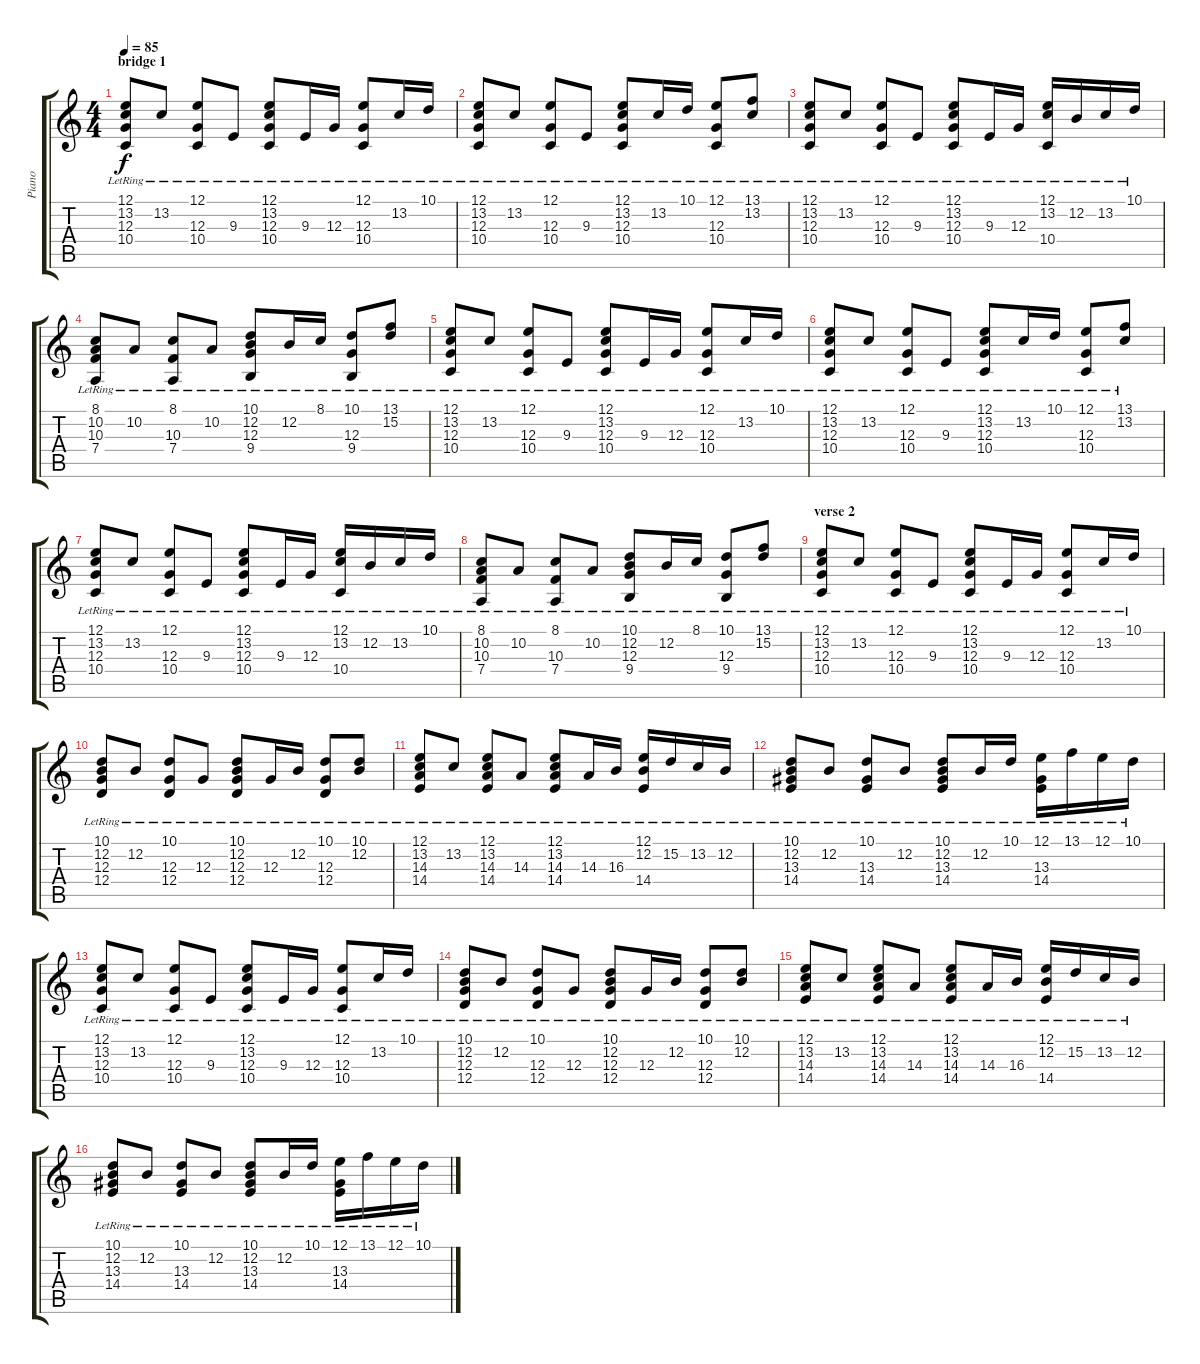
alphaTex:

\track ("Piano" "Piano") {instrument brightacousticpiano}
\staff {score tabs}
\tuning (E4 B3 G3 D3 A2 E2) {hide}
\ts (4 4)
\section ("" "bridge 1")
\tempo 85
\clef g2
\ks c
(12.1{lr} 13.2{lr} 12.3{lr} 10.4{lr}).8{dy f} 13.2{lr}.8 (12.1{lr} 12.3{lr} 10.4{lr}).8 9.3{lr}.8 (12.1{lr} 13.2{lr} 12.3{lr} 10.4{lr}).8 9.3{lr}.16 12.3{lr}.16 (12.1{lr} 12.3{lr} 10.4{lr}).8 13.2{lr}.16 10.1{lr}.16 |
(12.1{lr} 13.2{lr} 12.3{lr} 10.4{lr}).8 13.2{lr}.8 (12.1{lr} 12.3{lr} 10.4{lr}).8 9.3{lr}.8 (12.1{lr} 13.2{lr} 12.3{lr} 10.4{lr}).8 13.2{lr}.16 10.1{lr}.16 (12.1{lr} 12.3{lr} 10.4{lr}).8 (13.1{lr} 13.2{lr}).8 |
(12.1{lr} 13.2{lr} 12.3{lr} 10.4{lr}).8 13.2{lr}.8 (12.1{lr} 12.3{lr} 10.4{lr}).8 9.3{lr}.8 (12.1{lr} 13.2{lr} 12.3{lr} 10.4{lr}).8 9.3{lr}.16 12.3{lr}.16 (12.1{lr} 13.2{lr} 10.4{lr}).16 12.2{lr}.16 13.2{lr}.16 10.1{lr}.16 |
(8.1{lr} 10.2{lr} 10.3{lr} 7.4{lr}).8 10.2{lr}.8 (8.1{lr} 10.3{lr} 7.4{lr}).8 10.2{lr}.8 (10.1{lr} 12.2{lr} 12.3{lr} 9.4{lr}).8 12.2{lr}.16 8.1{lr}.16 (10.1{lr} 12.3{lr} 9.4{lr}).8 (13.1{lr} 15.2{lr}).8 |
(12.1{lr} 13.2{lr} 12.3{lr} 10.4{lr}).8 13.2{lr}.8 (12.1{lr} 12.3{lr} 10.4{lr}).8 9.3{lr}.8 (12.1{lr} 13.2{lr} 12.3{lr} 10.4{lr}).8 9.3{lr}.16 12.3{lr}.16 (12.1{lr} 12.3{lr} 10.4{lr}).8 13.2{lr}.16 10.1{lr}.16 |
(12.1{lr} 13.2{lr} 12.3{lr} 10.4{lr}).8 13.2{lr}.8 (12.1{lr} 12.3{lr} 10.4{lr}).8 9.3{lr}.8 (12.1{lr} 13.2{lr} 12.3{lr} 10.4{lr}).8 13.2{lr}.16 10.1{lr}.16 (12.1{lr} 12.3{lr} 10.4{lr}).8 (13.1{lr} 13.2{lr}).8 |
(12.1{lr} 13.2{lr} 12.3{lr} 10.4{lr}).8 13.2{lr}.8 (12.1{lr} 12.3{lr} 10.4{lr}).8 9.3{lr}.8 (12.1{lr} 13.2{lr} 12.3{lr} 10.4{lr}).8 9.3{lr}.16 12.3{lr}.16 (12.1{lr} 13.2{lr} 10.4{lr}).16 12.2{lr}.16 13.2{lr}.16 10.1{lr}.16 |
(8.1{lr} 10.2{lr} 10.3{lr} 7.4{lr}).8 10.2{lr}.8 (8.1{lr} 10.3{lr} 7.4{lr}).8 10.2{lr}.8 (10.1{lr} 12.2{lr} 12.3{lr} 9.4{lr}).8 12.2{lr}.16 8.1{lr}.16 (10.1{lr} 12.3{lr} 9.4{lr}).8 (13.1{lr} 15.2{lr}).8 |
\section ("" "verse 2")
(12.1{lr} 13.2{lr} 12.3{lr} 10.4{lr}).8 13.2{lr}.8 (12.1{lr} 12.3{lr} 10.4{lr}).8 9.3{lr}.8 (12.1{lr} 13.2{lr} 12.3{lr} 10.4{lr}).8 9.3{lr}.16 12.3{lr}.16 (12.1{lr} 12.3{lr} 10.4{lr}).8 13.2{lr}.16 10.1{lr}.16 |
(10.1{lr} 12.2{lr} 12.3{lr} 12.4{lr}).8 12.2{lr}.8 (10.1{lr} 12.3{lr} 12.4{lr}).8 12.3{lr}.8 (10.1{lr} 12.2{lr} 12.3{lr} 12.4{lr}).8 12.3{lr}.16 12.2{lr}.16 (10.1{lr} 12.3{lr} 12.4{lr}).8 (10.1{lr} 12.2{lr}).8 |
(12.1{lr} 13.2{lr} 14.3{lr} 14.4{lr}).8 13.2{lr}.8 (12.1{lr} 13.2{lr} 14.3{lr} 14.4{lr}).8 14.3{lr}.8 (12.1{lr} 13.2{lr} 14.3{lr} 14.4{lr}).8 14.3{lr}.16 16.3{lr}.16 (12.1{lr} 12.2{lr} 14.4{lr}).16 15.2{lr}.16 13.2{lr}.16 12.2{lr}.16 |
(10.1{lr} 12.2{lr} 13.3{lr} 14.4{lr}).8 12.2{lr}.8 (10.1{lr} 13.3{lr} 14.4{lr}).8 12.2{lr}.8 (10.1{lr} 12.2{lr} 13.3{lr} 14.4{lr}).8 12.2{lr}.16 10.1{lr}.16 (12.1{lr} 13.3{lr} 14.4{lr}).16 13.1{lr}.16 12.1{lr}.16 10.1{lr}.16 |
(12.1{lr} 13.2{lr} 12.3{lr} 10.4{lr}).8 13.2{lr}.8 (12.1{lr} 12.3{lr} 10.4{lr}).8 9.3{lr}.8 (12.1{lr} 13.2{lr} 12.3{lr} 10.4{lr}).8 9.3{lr}.16 12.3{lr}.16 (12.1{lr} 12.3{lr} 10.4{lr}).8 13.2{lr}.16 10.1{lr}.16 |
(10.1{lr} 12.2{lr} 12.3{lr} 12.4{lr}).8 12.2{lr}.8 (10.1{lr} 12.3{lr} 12.4{lr}).8 12.3{lr}.8 (10.1{lr} 12.2{lr} 12.3{lr} 12.4{lr}).8 12.3{lr}.16 12.2{lr}.16 (10.1{lr} 12.3{lr} 12.4{lr}).8 (10.1{lr} 12.2{lr}).8 |
(12.1{lr} 13.2{lr} 14.3{lr} 14.4{lr}).8 13.2{lr}.8 (12.1{lr} 13.2{lr} 14.3{lr} 14.4{lr}).8 14.3{lr}.8 (12.1{lr} 13.2{lr} 14.3{lr} 14.4{lr}).8 14.3{lr}.16 16.3{lr}.16 (12.1{lr} 12.2{lr} 14.4{lr}).16 15.2{lr}.16 13.2{lr}.16 12.2{lr}.16 |
(10.1{lr} 12.2{lr} 13.3{lr} 14.4{lr}).8 12.2{lr}.8 (10.1{lr} 13.3{lr} 14.4{lr}).8 12.2{lr}.8 (10.1{lr} 12.2{lr} 13.3{lr} 14.4{lr}).8 12.2{lr}.16 10.1{lr}.16 (12.1{lr} 13.3{lr} 14.4{lr}).16 13.1{lr}.16 12.1{lr}.16 10.1{lr}.16
